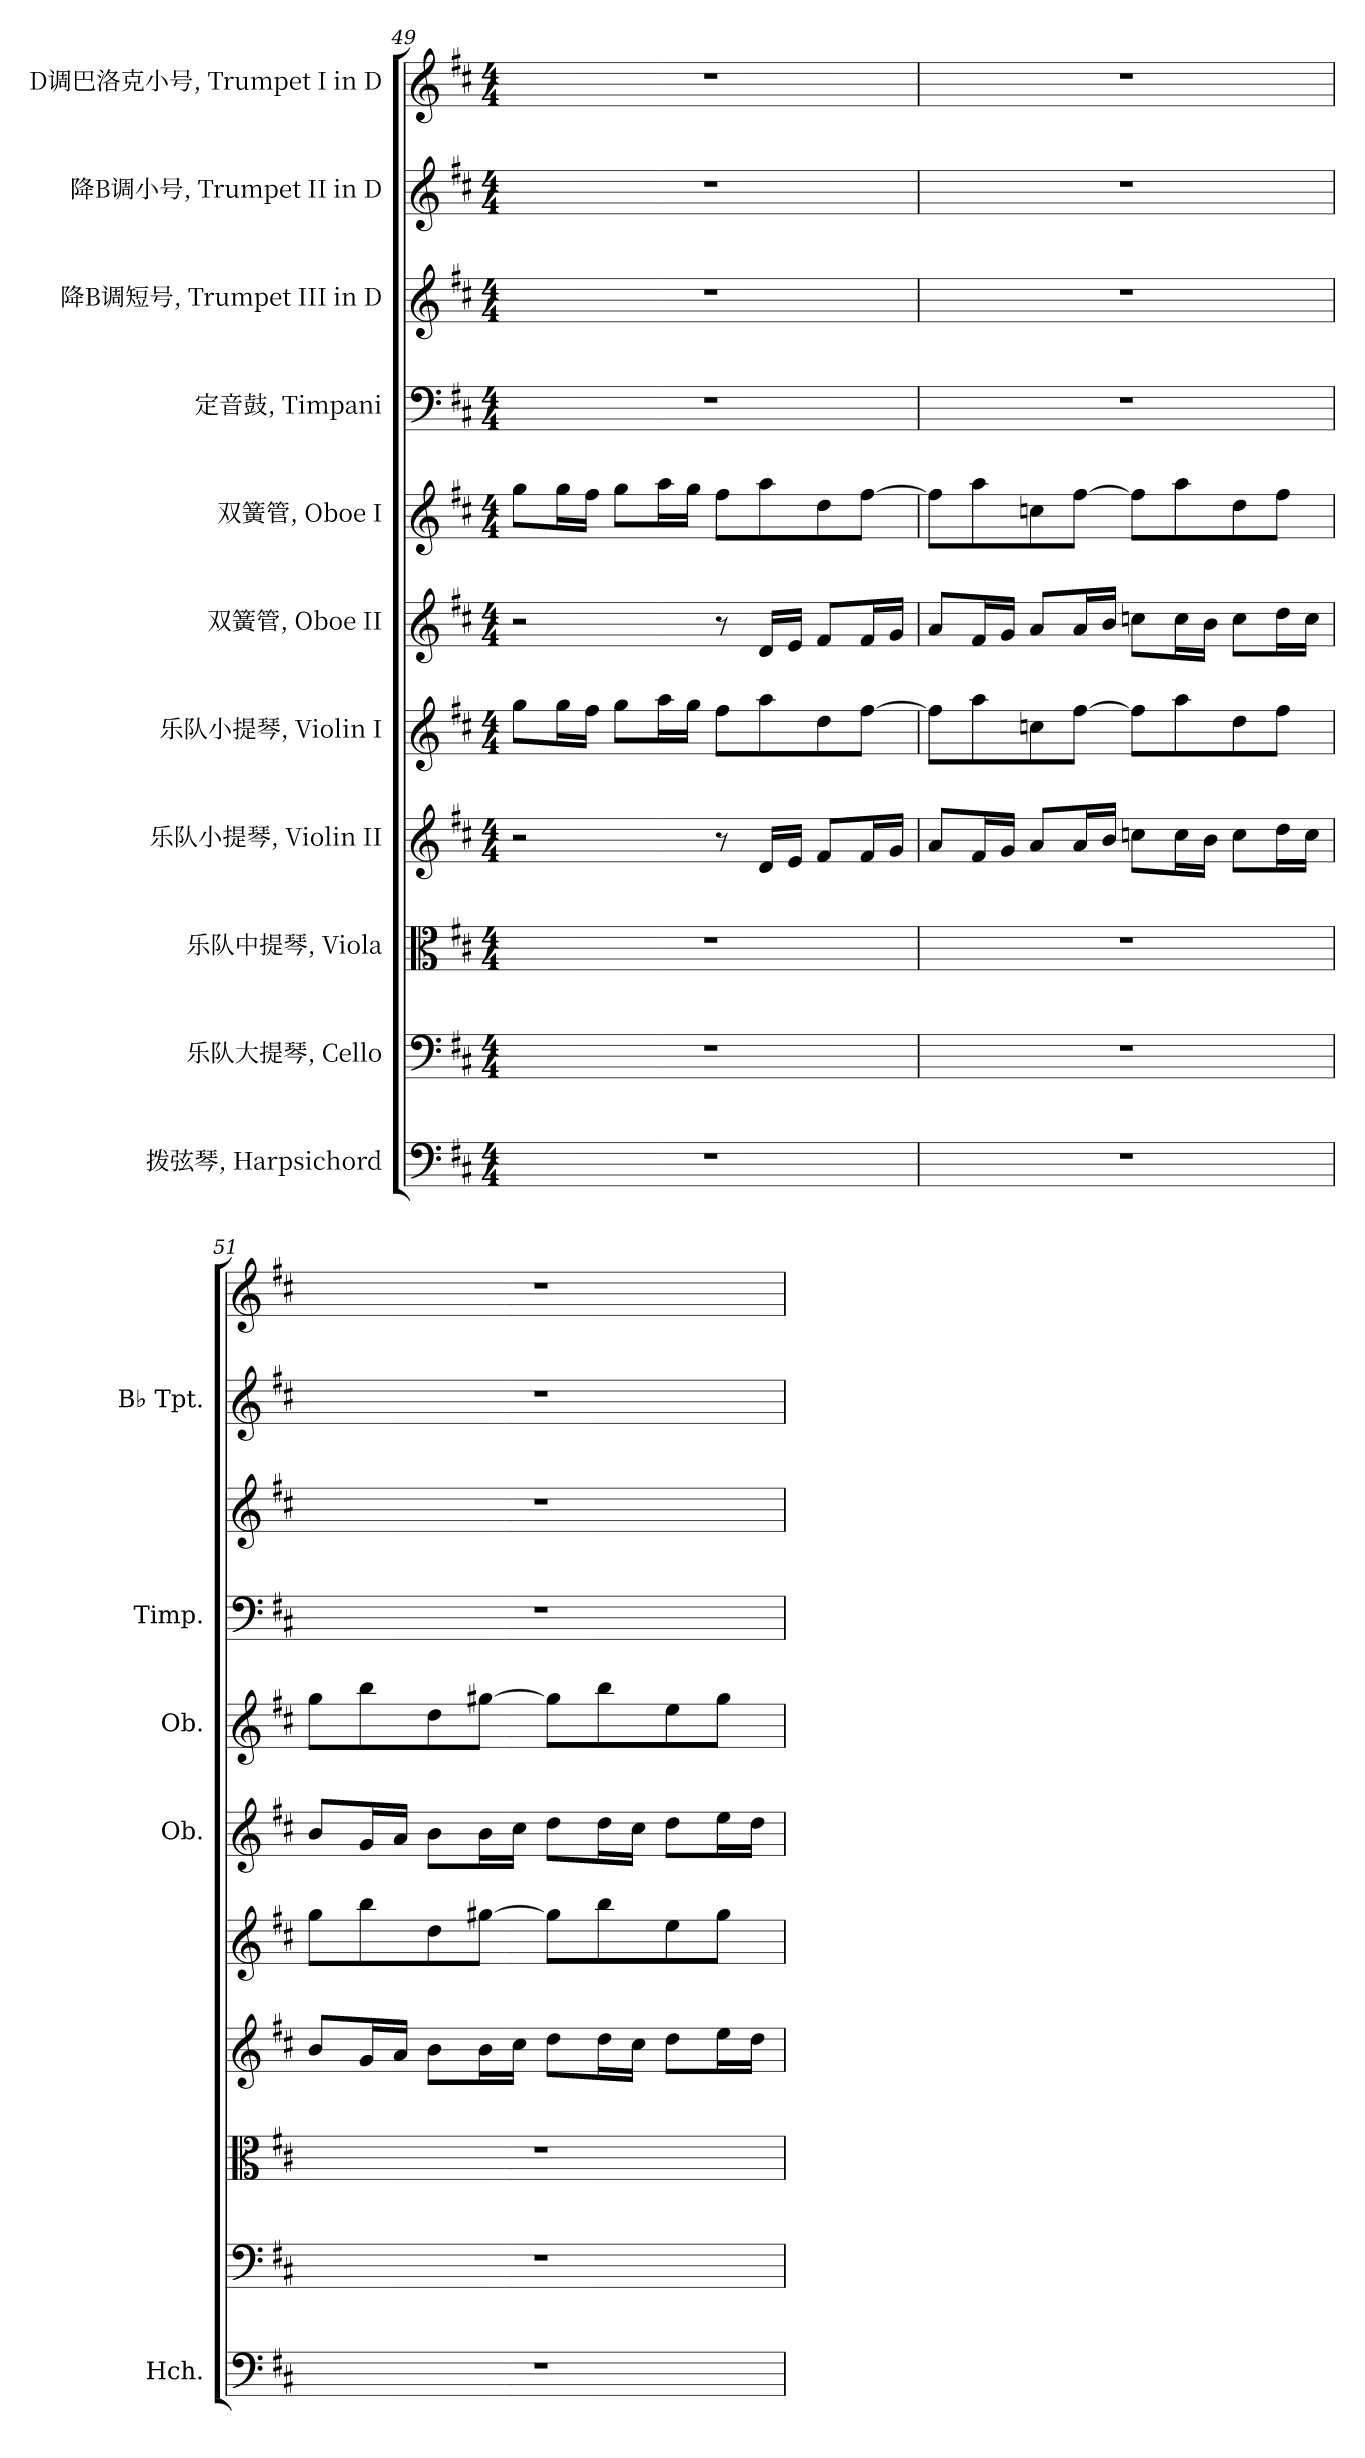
**kern	**kern	**kern	**kern	**kern	**kern	**kern	**kern	**kern	**kern	**kern
*part11	*part10	*part9	*part8	*part7	*part6	*part5	*part4	*part3	*part2	*part1
*staff11	*staff10	*staff9	*staff8	*staff7	*staff6	*staff5	*staff4	*staff3	*staff2	*staff1
*I"拨弦琴, Harpsichord	*I"乐队大提琴, Cello	*I"乐队中提琴, Viola	*I"乐队小提琴, Violin II	*I"乐队小提琴, Violin I	*I"双簧管, Oboe II	*I"双簧管, Oboe I	*I"定音鼓, Timpani	*I"降B调短号, Trumpet III in D	*I"降B调小号, Trumpet II in D	*I"D调巴洛克小号, Trumpet I in D
*I'Hch.	*	*	*	*	*I'Ob.	*I'Ob.	*I'Timp.	*	*I'B♭ Tpt.	*
*clefF4	*clefF4	*clefC3	*clefG2	*clefG2	*clefG2	*clefG2	*clefF4	*clefG2	*clefG2	*clefG2
*	*	*	*	*	*	*	*	*ITrd1c2	*ITrd1c2	*ITrd-1c-2
*k[f#c#]	*k[f#c#]	*k[f#c#]	*k[f#c#]	*k[f#c#]	*k[f#c#]	*k[f#c#]	*k[f#c#]	*k[]	*k[]	*k[f#c#g#d#]
*M4/4	*M4/4	*M4/4	*M4/4	*M4/4	*M4/4	*M4/4	*M4/4	*M4/4	*M4/4	*M4/4
=49	=49	=49	=49	=49	=49	=49	=49	=49	=49	=49
1r	1r	1r	2r	8gg\L	2r	8gg\L	1r	1r	1r	1r
.	.	.	.	16gg\L	.	16gg\L	.	.	.	.
.	.	.	.	16ff#\JJ	.	16ff#\JJ	.	.	.	.
.	.	.	.	8gg\L	.	8gg\L	.	.	.	.
.	.	.	.	16aa\L	.	16aa\L	.	.	.	.
.	.	.	.	16gg\JJ	.	16gg\JJ	.	.	.	.
.	.	.	8r	8ff#\L	8r	8ff#\L	.	.	.	.
.	.	.	16d/LL	8aa\	16d/LL	8aa\	.	.	.	.
.	.	.	16e/JJ	.	16e/JJ	.	.	.	.	.
.	.	.	8f#/L	8dd\	8f#/L	8dd\	.	.	.	.
.	.	.	16f#/L	[8ff#\J	16f#/L	[8ff#\J	.	.	.	.
.	.	.	16g/JJ	.	16g/JJ	.	.	.	.	.
=50	=50	=50	=50	=50	=50	=50	=50	=50	=50	=50
1r	1r	1r	8a/L	8ff#\L]	8a/L	8ff#\L]	1r	1r	1r	1r
.	.	.	16f#/L	8aa\	16f#/L	8aa\	.	.	.	.
.	.	.	16g/JJ	.	16g/JJ	.	.	.	.	.
.	.	.	8a/L	8ccn\	8a/L	8ccn\	.	.	.	.
.	.	.	16a/L	[8ff#\J	16a/L	[8ff#\J	.	.	.	.
.	.	.	16b/JJ	.	16b/JJ	.	.	.	.	.
.	.	.	8ccn\L	8ff#\L]	8ccn\L	8ff#\L]	.	.	.	.
.	.	.	16cc\L	8aa\	16cc\L	8aa\	.	.	.	.
.	.	.	16b\JJ	.	16b\JJ	.	.	.	.	.
.	.	.	8cc\L	8dd\	8cc\L	8dd\	.	.	.	.
.	.	.	16dd\L	8ff#\J	16dd\L	8ff#\J	.	.	.	.
.	.	.	16cc\JJ	.	16cc\JJ	.	.	.	.	.
!!LO:PB:g=z
=51	=51	=51	=51	=51	=51	=51	=51	=51	=51	=51
1r	1r	1r	8b/L	8gg\L	8b/L	8gg\L	1r	1r	1r	1r
.	.	.	16g/L	8bb\	16g/L	8bb\	.	.	.	.
.	.	.	16a/JJ	.	16a/JJ	.	.	.	.	.
.	.	.	8b\L	8dd\	8b\L	8dd\	.	.	.	.
.	.	.	16b\L	[8gg#X\J	16b\L	[8gg#X\J	.	.	.	.
.	.	.	16cc#\JJ	.	16cc#\JJ	.	.	.	.	.
.	.	.	8dd\L	8gg#\L]	8dd\L	8gg#\L]	.	.	.	.
.	.	.	16dd\L	8bb\	16dd\L	8bb\	.	.	.	.
.	.	.	16cc#\JJ	.	16cc#\JJ	.	.	.	.	.
.	.	.	8dd\L	8ee\	8dd\L	8ee\	.	.	.	.
.	.	.	16ee\L	8gg#\J	16ee\L	8gg#\J	.	.	.	.
.	.	.	16dd\JJ	.	16dd\JJ	.	.	.	.	.
=	=	=	=	=	=	=	=	=	=	=
*-	*-	*-	*-	*-	*-	*-	*-	*-	*-	*-
